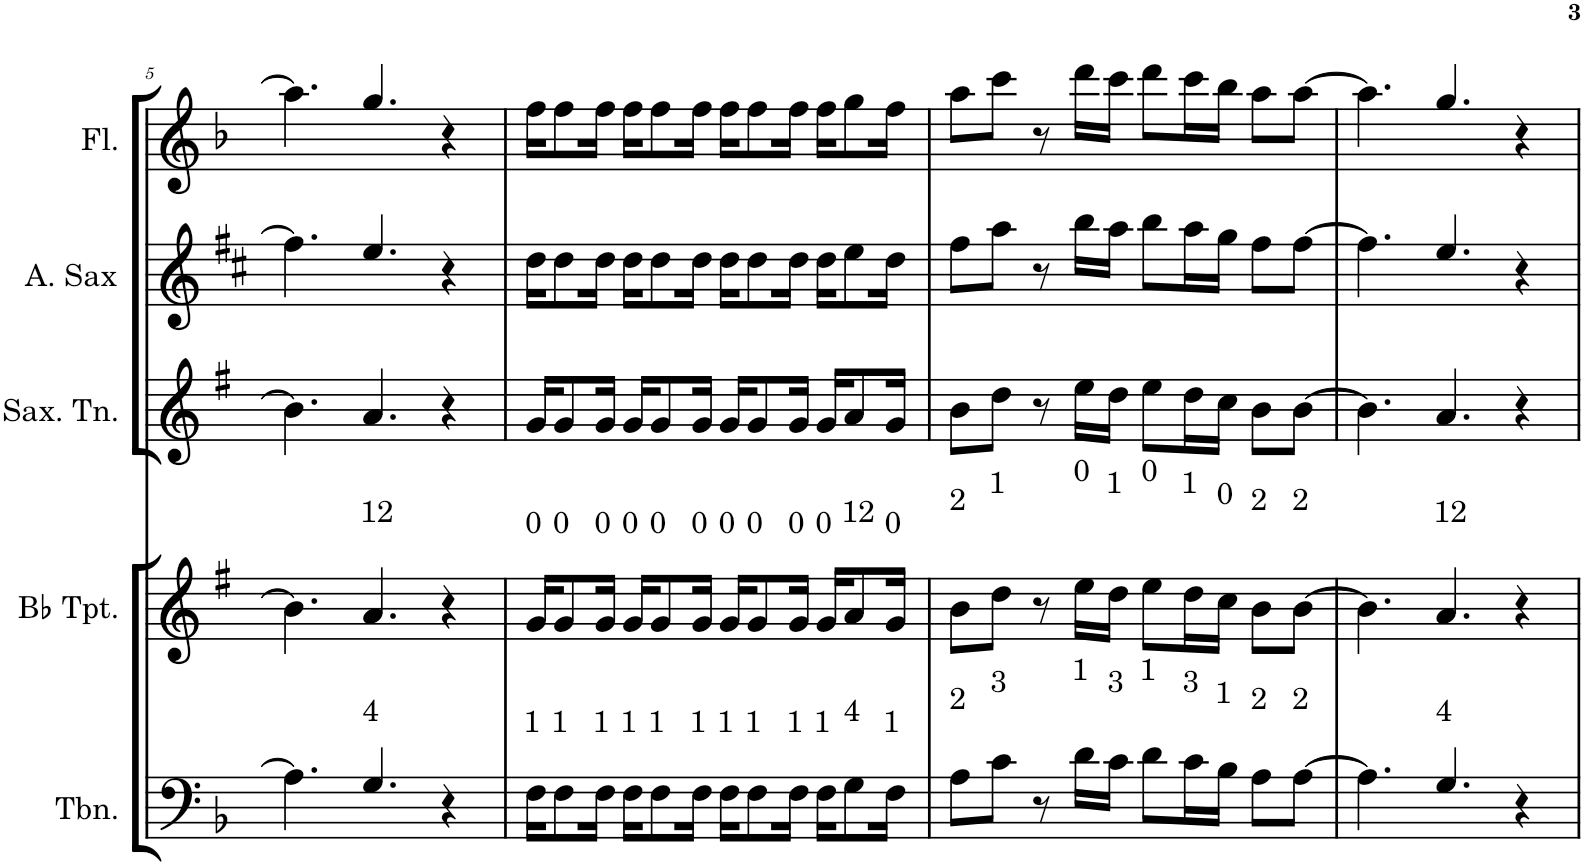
**kern	**kern	**kern	**kern	**kern
*part5	*part4	*part3	*part2	*part1
*staff5	*staff4	*staff3	*staff2	*staff1
*I"Trombone	*I"Bb Trumpet	*I"Saxofone Tenor	*I"Saxofone Alto	*I"Flauta Transversal
*I'Tbn.	*I'Bb Tpt.	*I'Sax. Tn.	*	*I'Fl.
!!LO:PB:g=z
*clefF4	*clefG2	*clefG2	*clefG2	*clefG2
*	*Trd1c2	*Trd8c14	*Trd5c9	*
*k[b-]	*k[f#]	*k[f#]	*k[f#c#]	*k[b-]
*M4/4	*M4/4	*M4/4	*M4/4	*M4/4
=5	=5	=5	=5	=5
4.A\]	4.b\]	4.b\]	4.ff#\]	4.aa\]
!	!LO:TX:a:t=12	!	!	!
!LO:TX:a:t=4	!	!	!	!
4.G/	4.a/	4.a/	4.ee/	4.gg/
4r	4r	4r	4r	4r
=6	=6	=6	=6	=6
!	!LO:TX:a:t=0	!	!	!
!LO:TX:a:t=1	!	!	!	!
16F\KL	16g/KL	16g/KL	16dd\KL	16ff\KL
!	!LO:TX:a:t=0	!	!	!
!LO:TX:a:t=1	!	!	!	!
8F\	8g/	8g/	8dd\	8ff\
!	!LO:TX:a:t=0	!	!	!
!LO:TX:a:t=1	!	!	!	!
16F\Jk	16g/Jk	16g/Jk	16dd\Jk	16ff\Jk
!	!LO:TX:a:t=0	!	!	!
!LO:TX:a:t=1	!	!	!	!
16F\KL	16g/KL	16g/KL	16dd\KL	16ff\KL
!	!LO:TX:a:t=0	!	!	!
!LO:TX:a:t=1	!	!	!	!
8F\	8g/	8g/	8dd\	8ff\
!	!LO:TX:a:t=0	!	!	!
!LO:TX:a:t=1	!	!	!	!
16F\Jk	16g/Jk	16g/Jk	16dd\Jk	16ff\Jk
!	!LO:TX:a:t=0	!	!	!
!LO:TX:a:t=1	!	!	!	!
16F\KL	16g/KL	16g/KL	16dd\KL	16ff\KL
!	!LO:TX:a:t=0	!	!	!
!LO:TX:a:t=1	!	!	!	!
8F\	8g/	8g/	8dd\	8ff\
!	!LO:TX:a:t=0	!	!	!
!LO:TX:a:t=1	!	!	!	!
16F\Jk	16g/Jk	16g/Jk	16dd\Jk	16ff\Jk
!	!LO:TX:a:t=0	!	!	!
!LO:TX:a:t=1	!	!	!	!
16F\KL	16g/KL	16g/KL	16dd\KL	16ff\KL
!	!LO:TX:a:t=12	!	!	!
!LO:TX:a:t=4	!	!	!	!
8G\	8a/	8a/	8ee\	8gg\
!	!LO:TX:a:t=0	!	!	!
!LO:TX:a:t=1	!	!	!	!
16F\Jk	16g/Jk	16g/Jk	16dd\Jk	16ff\Jk
=7	=7	=7	=7	=7
!	!LO:TX:a:t=2	!	!	!
!LO:TX:a:t=2	!	!	!	!
8A\L	8b\L	8b\L	8ff#\L	8aa\L
!	!LO:TX:a:t=1	!	!	!
!LO:TX:a:t=3	!	!	!	!
8c\J	8dd\J	8dd\J	8aa\J	8ccc\J
8r	8r	8r	8r	8r
!	!LO:TX:a:t=0	!	!	!
!LO:TX:a:t=1	!	!	!	!
16d\LL	16ee\LL	16ee\LL	16bb\LL	16ddd\LL
!	!LO:TX:a:t=1	!	!	!
!LO:TX:a:t=3	!	!	!	!
16c\JJ	16dd\JJ	16dd\JJ	16aa\JJ	16ccc\JJ
!	!LO:TX:a:t=0	!	!	!
!LO:TX:a:t=1	!	!	!	!
8d\L	8ee\L	8ee\L	8bb\L	8ddd\L
!	!LO:TX:a:t=1	!	!	!
!LO:TX:a:t=3	!	!	!	!
16c\L	16dd\L	16dd\L	16aa\L	16ccc\L
!	!LO:TX:a:t=0	!	!	!
!LO:TX:a:t=1	!	!	!	!
16B-\JJ	16cc\JJ	16cc\JJ	16gg\JJ	16bb-\JJ
!	!LO:TX:a:t=2	!	!	!
!LO:TX:a:t=2	!	!	!	!
8A\L	8b\L	8b\L	8ff#\L	8aa\L
!	!LO:TX:a:t=2	!	!	!
!LO:TX:a:t=2	!	!	!	!
[8A\J	[8b\J	[8b\J	[8ff#\J	[8aa\J
=8	=8	=8	=8	=8
4.A\]	4.b\]	4.b\]	4.ff#\]	4.aa\]
!	!LO:TX:a:t=12	!	!	!
!LO:TX:a:t=4	!	!	!	!
4.G/	4.a/	4.a/	4.ee/	4.gg/
4r	4r	4r	4r	4r
=	=	=	=	=
*-	*-	*-	*-	*-
